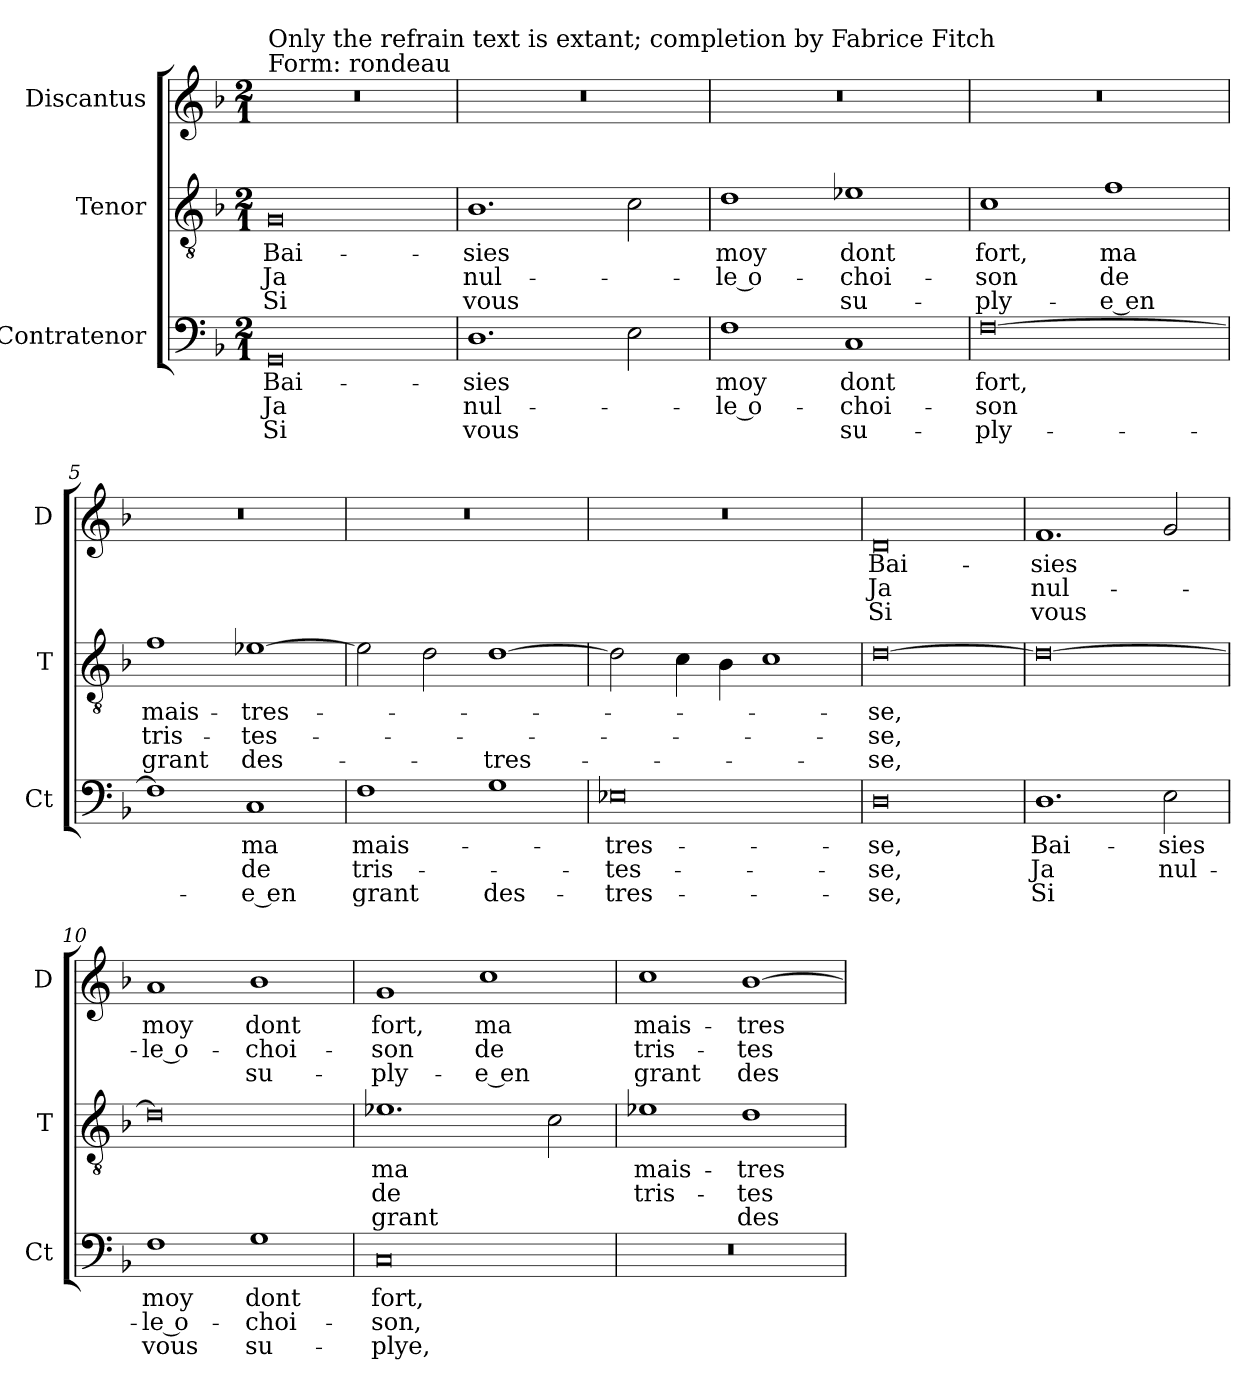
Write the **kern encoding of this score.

**kern	**text	**text	**text	**kern	**text	**text	**text	**kern	**text	**text	**text
*part3	*part3	*part3	*part3	*part2	*part2	*part2	*part2	*part1	*part1	*part1	*part1
*staff3	*staff3	*staff3	*staff3	*staff2	*staff2	*staff2	*staff2	*staff1	*staff1	*staff1	*staff1
*I"Contratenor	*	*	*	*I"Tenor	*	*	*	*I"Discantus	*	*	*
*I'Ct	*	*	*	*I'T	*	*	*	*I'D	*	*	*
*clefF4	*	*	*	*clefGv2	*	*	*	*clefG2	*	*	*
*k[b-]	*	*	*	*k[b-]	*	*	*	*k[b-]	*	*	*
*M2/1	*	*	*	*M2/1	*	*	*	*M2/1	*	*	*
=1	=1	=1	=1	=1	=1	=1	=1	=1	=1	=1	=1
!	!	!	!	!	!	!	!	!LO:TX:a:t=Form&colon; rondeau	!	!	!
!	!	!	!	!	!	!	!	!LO:TX:a:t=Only the refrain text is extant; completion by Fabrice Fitch	!	!	!
0GG	Bai-	Ja	Si	0G	Bai-	Ja	Si	0r	.	.	.
=2	=2	=2	=2	=2	=2	=2	=2	=2	=2	=2	=2
1.D	-sies	nul-	vous	1.B-	-sies	nul-	vous	0r	.	.	.
2E\	.	.	.	2c\	.	.	.	.	.	.	.
=3	=3	=3	=3	=3	=3	=3	=3	=3	=3	=3	=3
1F	moy	-le o-	.	1d	moy	-le o-	.	0r	.	.	.
1C	dont	-choi-	su-	1e-X	dont	-choi-	su-	.	.	.	.
=4	=4	=4	=4	=4	=4	=4	=4	=4	=4	=4	=4
[0F	fort,	-son	-ply-	1c	fort,	-son	-ply-	0r	.	.	.
.	.	.	.	1f	ma	de	-e en	.	.	.	.
=5	=5	=5	=5	=5	=5	=5	=5	=5	=5	=5	=5
1F]	.	.	.	1f	mais-	tris-	grant	0r	.	.	.
1C	ma	de	-e en	[1e-X	-tres-	-tes-	des-	.	.	.	.
=6	=6	=6	=6	=6	=6	=6	=6	=6	=6	=6	=6
1F	mais-	tris-	grant	2e-\]	.	.	.	0r	.	.	.
.	.	.	.	2d\	.	.	.	.	.	.	.
1G	.	.	des-	[1d	.	.	-tres-	.	.	.	.
=7	=7	=7	=7	=7	=7	=7	=7	=7	=7	=7	=7
0E-X	-tres-	-tes-	-tres-	2d\]	.	.	.	0r	.	.	.
.	.	.	.	4c\	.	.	.	.	.	.	.
.	.	.	.	4B-\	.	.	.	.	.	.	.
.	.	.	.	1c	.	.	.	.	.	.	.
=8	=8	=8	=8	=8	=8	=8	=8	=8	=8	=8	=8
0D	-se,	-se,	-se,	[0d	-se,	-se,	-se,	0d	Bai-	Ja	Si
=9	=9	=9	=9	=9	=9	=9	=9	=9	=9	=9	=9
1.D	Bai-	Ja	Si	0d_	.	.	.	1.f	-sies	nul-	vous
2E\	-sies	nul-	.	.	.	.	.	2g/	.	.	.
=10	=10	=10	=10	=10	=10	=10	=10	=10	=10	=10	=10
1F	moy	-le o-	vous	0d]	.	.	.	1a	moy	-le o-	.
1G	dont	-choi-	su-	.	.	.	.	1b-	dont	-choi-	su-
=11	=11	=11	=11	=11	=11	=11	=11	=11	=11	=11	=11
0C	fort,	-son,	-plye,	1.e-X	ma	de	grant	1g	fort,	-son	-ply-
.	.	.	.	.	.	.	.	1cc	ma	de	-e en
.	.	.	.	2c\	.	.	.	.	.	.	.
=12	=12	=12	=12	=12	=12	=12	=12	=12	=12	=12	=12
0r	.	.	.	1e-X	mais-	tris-	.	1cc	mais-	tris-	grant
.	.	.	.	1d	-tres-	-tes-	des-	[1b-	-tres-	-tes-	des-
=	=	=	=	=	=	=	=	=	=	=	=
*-	*-	*-	*-	*-	*-	*-	*-	*-	*-	*-	*-
